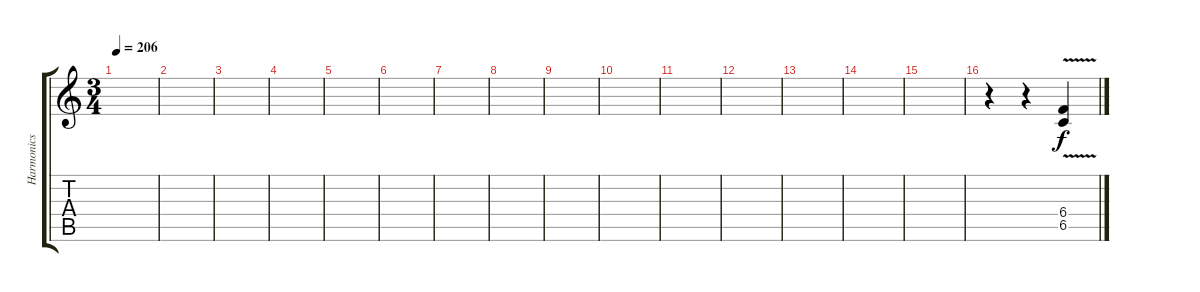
\track ("Harmonics" "Harmonics") {instrument guitarharmonics}
\staff {score tabs}
\tuning (Db4 Ab3 E3 B2 Gb2 Db2) {hide}
\ts (3 4)
\tempo 206
\clef g2
\ks c
|
|
|
|
|
|
|
|
|
|
|
|
|
|
|
r.4 r.4 (6.4{v} 6.5{v}).4
